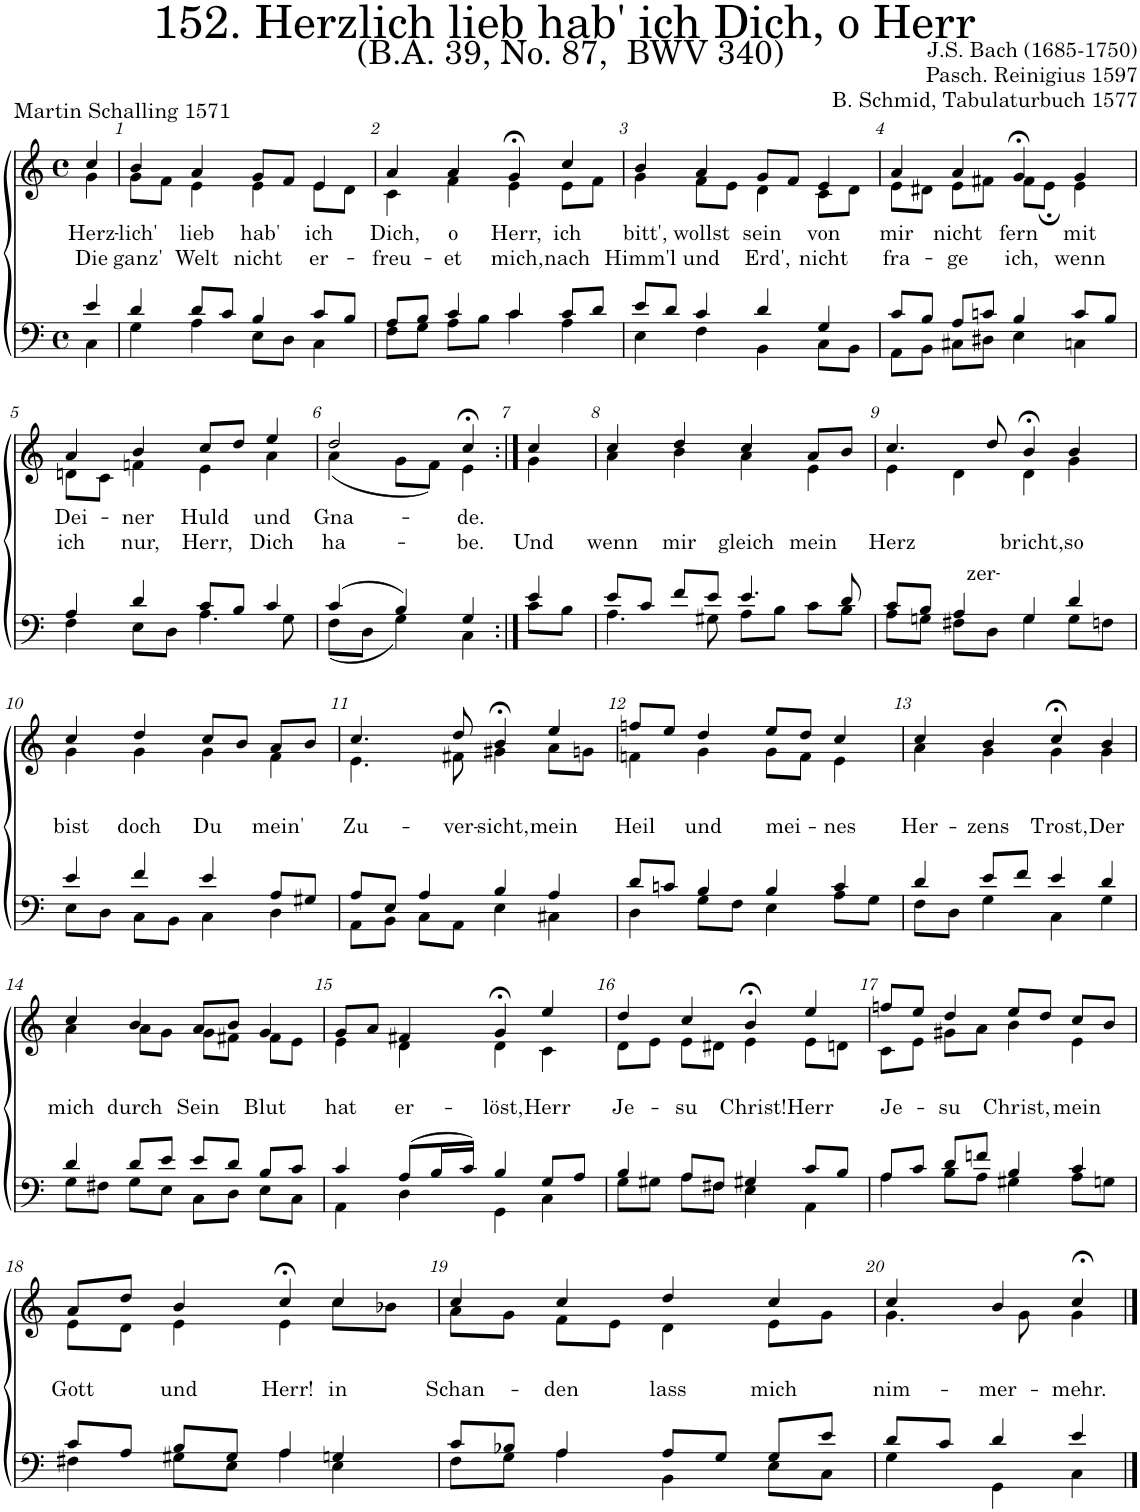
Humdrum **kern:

**kern	**kern	**text	**text
*part2	*part1	*part1	*part1
*staff2	*staff1	*staff1	*staff1
*I"Tenor/Bass	*I"Soprano/Alto	*	*
*clefF4	*clefG2	*	*
*k[]	*k[]	*	*
*M4/4	*M4/4	*	*
*met(c)	*met(c)	*	*
=	=	=	=
*^	*	*	*
!	!	!	!LO:LY:b	!LO:LY:b
*	*	*^	*	*
4e/	4C\	4cc/	4g\	Herz-	Die
=1	=1	=1	=1	=1	=1
!	!	!	!	!LO:LY:b	!LO:LY:b
4d/	4G\	4b;</	8g\L	-lich'	ganz'
.	.	.	8f\J	.	.
!	!	!	!	!LO:LY:b	!LO:LY:b
8d/L	4A\	4a/	4e\	lieb	Welt
8c;</J	.	.	.	.	.
!	!	!	!	!LO:LY:b	!LO:LY:b
4B/	8E\L	8g;</L	4e\	hab'	nicht
.	8D\J	8f/J	.	.	.
!	!	!	!	!LO:LY:b	!LO:LY:b
8c/L	4C\	4e/	8e\L	ich	er-
8B/J	.	.	8d;\J	.	.
=2	=2	=2	=2	=2	=2
!	!	!	!	!LO:LY:b	!LO:LY:b
8A/L	8F\L	4a/	4c\	Dich,	-freu-
8B/J	8G\J	.	.	.	.
!	!	!	!	!LO:LY:b	!LO:LY:b
4c/	8A\L	4a/	4f\	o	-et
.	8B\J	.	.	.	.
!	!	!	!	!LO:LY:b	!LO:LY:b
4c/	4c\	4g;<,/	4e\	Herr,	mich,
!	!	!	!	!LO:LY:b	!LO:LY:b
8c/L	4A\	4cc/	8e\L	ich	nach
8d/J	.	.	8f\J	.	.
=3	=3	=3	=3	=3	=3
!	!	!	!	!LO:LY:b	!LO:LY:b
8e/L	4E\	4b/	4g\	bitt',	Himm'l
8d/J	.	.	.	.	.
!	!	!	!	!LO:LY:b	!LO:LY:b
4c/	4F\	4a/	8f\L	wollst	und
.	.	.	8e;\J	.	.
!	!	!	!	!LO:LY:b	!LO:LY:b
4d/	4BB\	8g/L	4d\	sein	Erd',
.	.	8f/J	.	.	.
!	!	!	!	!LO:LY:b	!LO:LY:b
4G/	8C\L	4e/	8c\L	von	nicht
.	8BB\J	.	8d\J	.	.
=4	=4	=4	=4	=4	=4
!	!	!	!	!LO:LY:b	!LO:LY:b
8c/L	8AA\L	4a/	8e\L	mir	fra-
8B/J	8BB\J	.	8d#X\J	.	.
!	!	!	!	!LO:LY:b	!LO:LY:b
8A/L	8C#X\L	4a/	8e\L	nicht	-ge
8cn/J	8D#X\J	.	8f#X\J	.	.
!	!	!	!	!LO:LY:b	!LO:LY:b
4B/	4E\	4g;<,/	8f#\L	fern	ich,
.	.	.	8e;\J	.	.
!	!	!	!	!LO:LY:b	!LO:LY:b
8c/L	4Cn\	4g;</	4e\	mit	wenn
8B/J	.	.	.	.	.
!!LO:LB:g=z	!!
=5	=5	=5	=5	=5	=5
!	!	!	!	!LO:LY:b	!LO:LY:b
4A/	4F\	4a;</	8dn\L	Dei-	ich
.	.	.	8c\J	.	.
!	!	!	!	!LO:LY:b	!LO:LY:b
4d/	8E\L	4b/	4fn\	-ner	nur,
.	8D\J	.	.	.	.
!	!	!	!	!LO:LY:b	!LO:LY:b
8c/L	4.A\	8cc/L	4e\	Huld	Herr,
8B/J	.	8dd/J	.	.	.
!	!	!	!	!LO:LY:b	!LO:LY:b
4c/	.	4ee/	4a\	und	Dich
.	8G\	.	.	.	.
=6	=6	=6	=6	=6	=6
!	!	!	!	!LO:LY:b	!LO:LY:b
(4c/	(8F\L	2dd/	(4a\	Gna-	ha-
.	8D\J	.	.	.	.
4B/)	4G\)	.	8g\L	.	.
.	.	.	8f\J)	.	.
!	!	!	!	!LO:LY:b	!LO:LY:b
4G/	4C\	4cc;<,/	4e\	de.	-be.
=7:|!	=7:|!	=7:|!	=7:|!	=7:|!	=7:|!
!	!	!	!	!	!LO:LY:b
4e/	8c\L	4cc/	4g\	.	Und
.	8B\J	.	.	.	.
=8	=8	=8	=8	=8	=8
!	!	!	!	!	!LO:LY:b
8e/L	4.A\	4cc/	4a\	.	wenn
8c/J	.	.	.	.	.
!	!	!	!	!	!LO:LY:b
8f/L	.	4dd/	4b\	.	mir
8e/J	8G#X\	.	.	.	.
!	!	!	!	!	!LO:LY:b
4.e/	8A\L	4cc/	4a\	.	gleich
.	8B\J	.	.	.	.
!	!	!	!	!	!LO:LY:b
.	8c\L	8a/L	4e\	.	mein
8d/	8B\J	8b/J	.	.	.
=9	=9	=9	=9	=9	=9
!	!	!	!	!	!LO:LY:b
8c/L	8A\L	4.cc/	4e\	.	Herz
8B/J	8Gn\J	.	.	.	.
4A/	8F#X\L	.	4d\	.	.
!	!	!	!	!	!LO:LY:b
.	8D\J	8dd/	.	.	zer-
!	!	!	!	!	!LO:LY:b
4G/	4G\	4b;<,/	4d\	.	-bricht,
!	!	!	!	!	!LO:LY:b
4d/	8G\L	4b;</	4g\	.	so
.	8Fn\J	.	.	.	.
!!LO:LB:g=z	!!
=10	=10	=10	=10	=10	=10
!	!	!	!	!	!LO:LY:b
4e/	8E\L	4cc/	4g\	.	bist
.	8D\J	.	.	.	.
!	!	!	!	!	!LO:LY:b
4f/	8C\L	4dd/	4g\	.	doch
.	8BB\J	.	.	.	.
!	!	!	!	!	!LO:LY:b
4e/	4C\	8cc/L	4g\	.	Du
.	.	8b/J	.	.	.
!	!	!	!	!	!LO:LY:b
8A/L	4D\	8a/L	4f\	.	mein'
8G#X/J	.	8b/J	.	.	.
=11	=11	=11	=11	=11	=11
!	!	!	!	!	!LO:LY:b
8A/L	8AA\L	4.cc/	4.e\	.	Zu-
8E/J	8BB\J	.	.	.	.
4A/	8C\L	.	.	.	.
!	!	!	!	!	!LO:LY:b
.	8AA\J	8dd/	8f#X\	.	-ver-
!	!	!	!	!	!LO:LY:b
4B/	4E\	4b;<,/	4g#X\	.	-sicht,
!	!	!	!	!	!LO:LY:b
4A/	4C#X\	4ee/	8a\L	.	mein
.	.	.	8gn\J	.	.
=12	=12	=12	=12	=12	=12
!	!	!	!	!	!LO:LY:b
8d/L	4D\	8ffn/L	4fn\	.	Heil
8cn/J	.	8ee/J	.	.	.
!	!	!	!	!	!LO:LY:b
4B/	8G\L	4dd/	4g\	.	und
.	8F\J	.	.	.	.
!	!	!	!	!	!LO:LY:b
4B/	4E\	8ee/L	8g\L	.	mei-
.	.	8dd/J	8f\J	.	.
!	!	!	!	!	!LO:LY:b
4c/	8A\L	4cc/	4e\	.	-nes
.	8G\J	.	.	.	.
=13	=13	=13	=13	=13	=13
!	!	!	!	!	!LO:LY:b
4d/	8F\L	4cc;</	4a\	.	Her-
.	8D\J	.	.	.	.
!	!	!	!	!	!LO:LY:b
8e/L	4G\	4b/	4g\	.	-zens
8f/J	.	.	.	.	.
!	!	!	!	!	!LO:LY:b
4e/	4C\	4cc;<,/	4g\	.	Trost,
!	!	!	!	!	!LO:LY:b
4d/	4G\	4b/	4g\	.	Der
!!LO:LB:g=z	!!
=14	=14	=14	=14	=14	=14
!	!	!	!	!	!LO:LY:b
4d/	8G\L	4cc/	4a\	.	mich
.	8F#X\J	.	.	.	.
!	!	!	!	!	!LO:LY:b
8d/L	8G\L	4b/	8a\L	.	durch
8e/J	8E\J	.	8g\J	.	.
!	!	!	!	!	!LO:LY:b
8e/L	8C\L	8a/L	8g\L	.	Sein
8d/J	8D\J	8b/J	8f#X\J	.	.
!	!	!	!	!	!LO:LY:b
8B/L	8E\L	4g/	8f#\L	.	Blut
8c/J	8C\J	.	8e\J	.	.
=15	=15	=15	=15	=15	=15
!	!	!	!	!	!LO:LY:b
4c/	4AA\	8g/L	4e\	.	hat
.	.	8a/J	.	.	.
!	!	!	!	!	!LO:LY:b
(8A;</L	4D\	4f#X/	4d\	.	er-
16B/L	.	.	.	.	.
16c/JJ)	.	.	.	.	.
!	!	!	!	!	!LO:LY:b
4B/	4GG\	4g;<,/	4d\	.	-löst,
!	!	!	!	!	!LO:LY:b
8G/L	4C\	4ee/	4c\	.	Herr
8A/J	.	.	.	.	.
=16	=16	=16	=16	=16	=16
!	!	!	!	!	!LO:LY:b
4B/	8G\L	4dd/	8d\L	.	Je-
.	8G#X\J	.	8e\J	.	.
!	!	!	!	!	!LO:LY:b
8A/L	8A\L	4cc/	8e\L	.	-su
8F#X/J	8F#\J	.	8d#X\J	.	.
!	!	!	!	!	!LO:LY:b
4G#X/	4E\	4b;<,/	4e\	.	Christ!
!	!	!	!	!	!LO:LY:b
8c/L	4AA\	4ee/	8e\L	.	Herr
8B/J	.	.	8dn\J	.	.
=17	=17	=17	=17	=17	=17
!	!	!	!	!	!LO:LY:b
8A/L	4A\	8ffn/L	8c\L	.	Je-
8c/J	.	8ee/J	8e\J	.	.
!	!	!	!	!	!LO:LY:b
8d/L	8B\L	4dd/	8g#X\L	.	-su
8fn/J	8A\J	.	8a\J	.	.
!	!	!	!	!	!LO:LY:b
4B/	4G#X\	8ee/L	4b\	.	Christ,
.	.	8dd/J	.	.	.
!	!	!	!	!	!LO:LY:b
4c/	8A\L	8cc/L	4e\	.	mein
.	8Gn\J	8b/J	.	.	.
!!LO:LB:g=z	!!
=18	=18	=18	=18	=18	=18
!	!	!	!	!	!LO:LY:b
8c/L	4F#X\	8a;</L	8e\L	.	Gott
8A/J	.	8dd/J	8d\J	.	.
!	!	!	!	!	!LO:LY:b
8B/L	8G#X\L	4b/	4e\	.	und
8G#/J	8E\J	.	.	.	.
!	!	!	!	!	!LO:LY:b
4A/	4A\	4cc;<,/	4e\	.	Herr!
!	!	!	!	!	!LO:LY:b
4Gn/	4E\	4cc/	8cc\L	.	in
.	.	.	8b-X\J	.	.
=19	=19	=19	=19	=19	=19
!	!	!	!	!	!LO:LY:b
8c/L	8F\L	4cc/	8a\L	.	Schan-
8B-X/J	8G\J	.	8g\J	.	.
!	!	!	!	!	!LO:LY:b
4A/	4A\	4cc/	8f\L	.	-den
.	.	.	8e\J	.	.
!	!	!	!	!	!LO:LY:b
8A/L	4BB\	4dd/	4d\	.	lass
8G/J	.	.	.	.	.
!	!	!	!	!	!LO:LY:b
8G/L	8E\L	4cc/	8e\L	.	mich
8e/J	8C\J	.	8g\J	.	.
=20	=20	=20	=20	=20	=20
!	!	!	!	!	!LO:LY:b
8d/L	4G\	4cc;</	4.g\	.	nim-
8c/J	.	.	.	.	.
!	!	!	!	!	!LO:LY:b
4d/	4GG\	4b/	.	.	-mer-
.	.	.	8g\	.	.
!	!	!	!	!	!LO:LY:b
4e/	4C\	4cc;</	4g\	.	-mehr.
*v	*v	*	*	*	*
*	*v	*v	*	*
==	==	==	==
*-	*-	*-	*-
